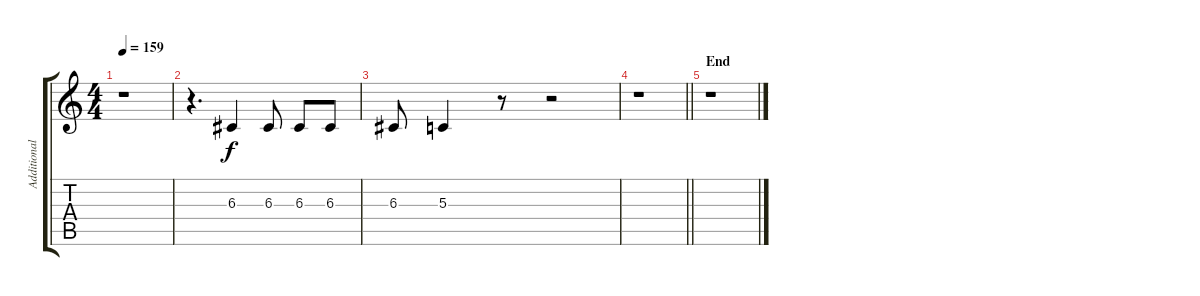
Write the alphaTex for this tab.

\track ("Additional Vocals" "Additional") {instrument pizzicatostrings}
\staff {score tabs}
\tuning (E4 B3 G3 D3 A2 E2) {hide}
\ts (4 4)
\tempo 159
\clef g2
\ks c
r.1{dy f} |
r.4{d} 6.3.4 6.3.8 6.3.8 6.3.8 |
6.3.8 5.3.4 r.8 r.2 |
\barLineRight lightlight
r.1 |
\section ("" "End")
r.1
